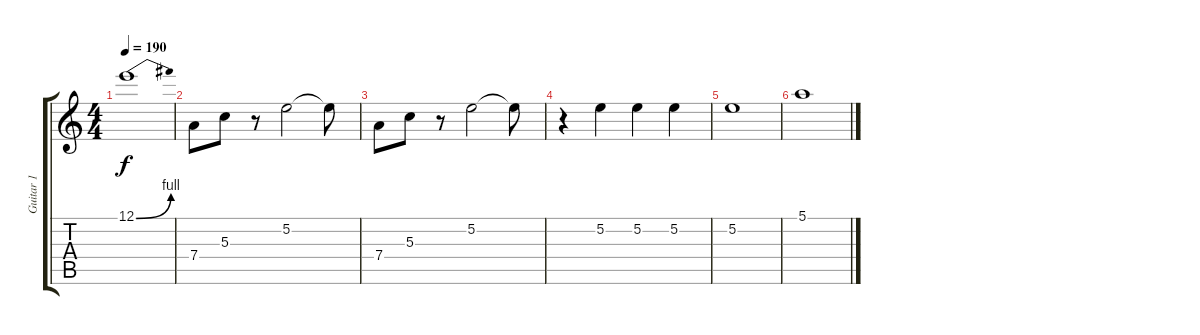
\track ("Guitar 1" "Guitar 1") {instrument distortionguitar}
\staff {score tabs}
\tuning (E4 B3 G3 D3 A2 E2) {hide}
\ts (4 4)
\tempo 190
\clef g2
\ks c
12.1{be (bend 0 0 60 4)}.1{dy f} |
7.4.8 5.3.8 r.8 5.2.2 5.2{t}.8 |
7.4.8 5.3.8 r.8 5.2.2 5.2{t}.8 |
r.4 5.2.4 5.2.4 5.2.4 |
5.2.1 |
5.1.1
